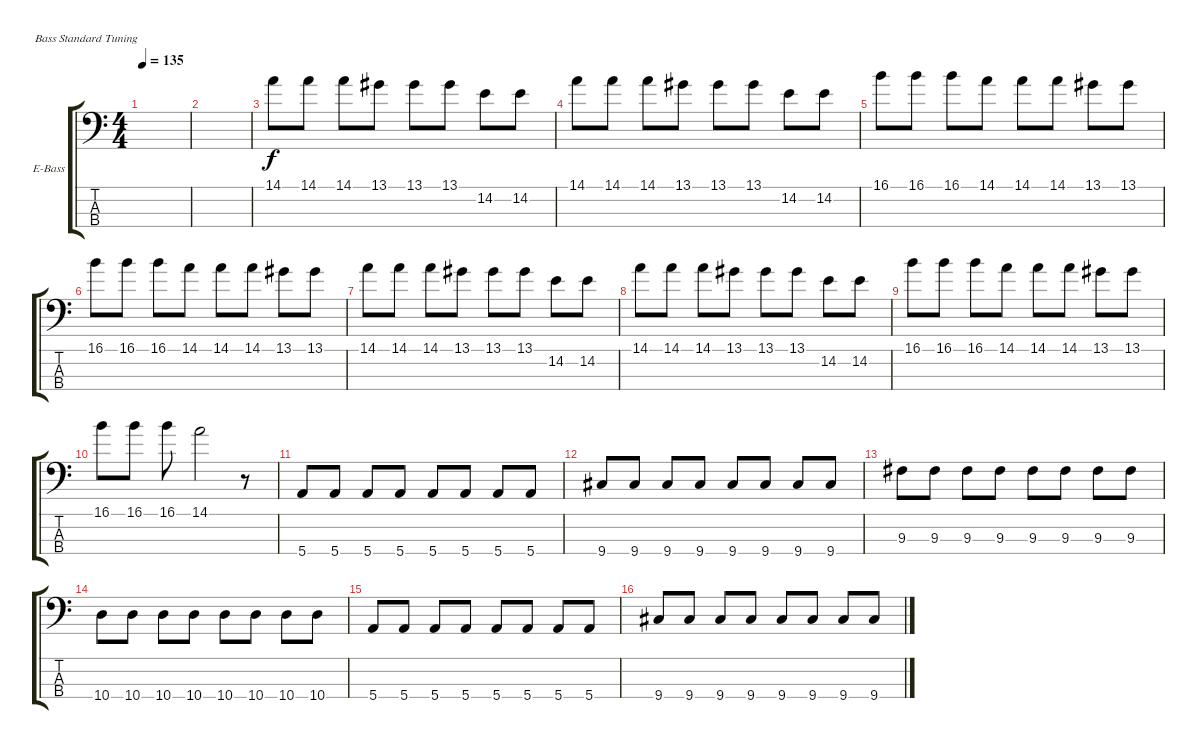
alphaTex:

\defaultSystemsLayout 4
\bracketExtendMode groupsimilarinstruments
\firstSystemTrackNameOrientation horizontal
\otherSystemsTrackNameOrientation horizontal
\track ("Electric Bass" "E-Bass") {instrument electricbassfinger}
\staff {score tabs}
\tuning (G2 D2 A1 E1)
\ts (4 4)
\tempo 135
\clef f4
\scale
0.487395
\ks c
|
\scale
0.256303 |
\scale
0.256303 14.1.8 14.1.8 14.1.8 13.1.8 13.1.8 13.1.8 14.2.8 14.2.8 |
\scale
0.333333 14.1.8 14.1.8 14.1.8 13.1.8 13.1.8 13.1.8 14.2.8 14.2.8 |
\scale
0.333333 16.1.8 16.1.8 16.1.8 14.1.8 14.1.8 14.1.8 13.1.8 13.1.8 |
\scale
0.333333 16.1.8 16.1.8 16.1.8 14.1.8 14.1.8 14.1.8 13.1.8 13.1.8 |
\scale
0.333333 14.1.8 14.1.8 14.1.8 13.1.8 13.1.8 13.1.8 14.2.8 14.2.8 |
\scale
0.333333 14.1.8 14.1.8 14.1.8 13.1.8 13.1.8 13.1.8 14.2.8 14.2.8 |
\scale
0.333333 16.1.8 16.1.8 16.1.8 14.1.8 14.1.8 14.1.8 13.1.8 13.1.8 |
\scale
0.333333 16.1.8 16.1.8 16.1.8 14.1.2 r.8 |
\scale
0.333333 5.4.8 5.4.8 5.4.8 5.4.8 5.4.8 5.4.8 5.4.8 5.4.8 |
\scale
0.333333 9.4.8 9.4.8 9.4.8 9.4.8 9.4.8 9.4.8 9.4.8 9.4.8 |
\scale
0.333333 9.3.8 9.3.8 9.3.8 9.3.8 9.3.8 9.3.8 9.3.8 9.3.8 |
\scale
0.333333 10.4.8 10.4.8 10.4.8 10.4.8 10.4.8 10.4.8 10.4.8 10.4.8 |
\scale
0.333333 5.4.8 5.4.8 5.4.8 5.4.8 5.4.8 5.4.8 5.4.8 5.4.8 |
\scale
0.333333 9.4.8 9.4.8 9.4.8 9.4.8 9.4.8 9.4.8 9.4.8 9.4.8
